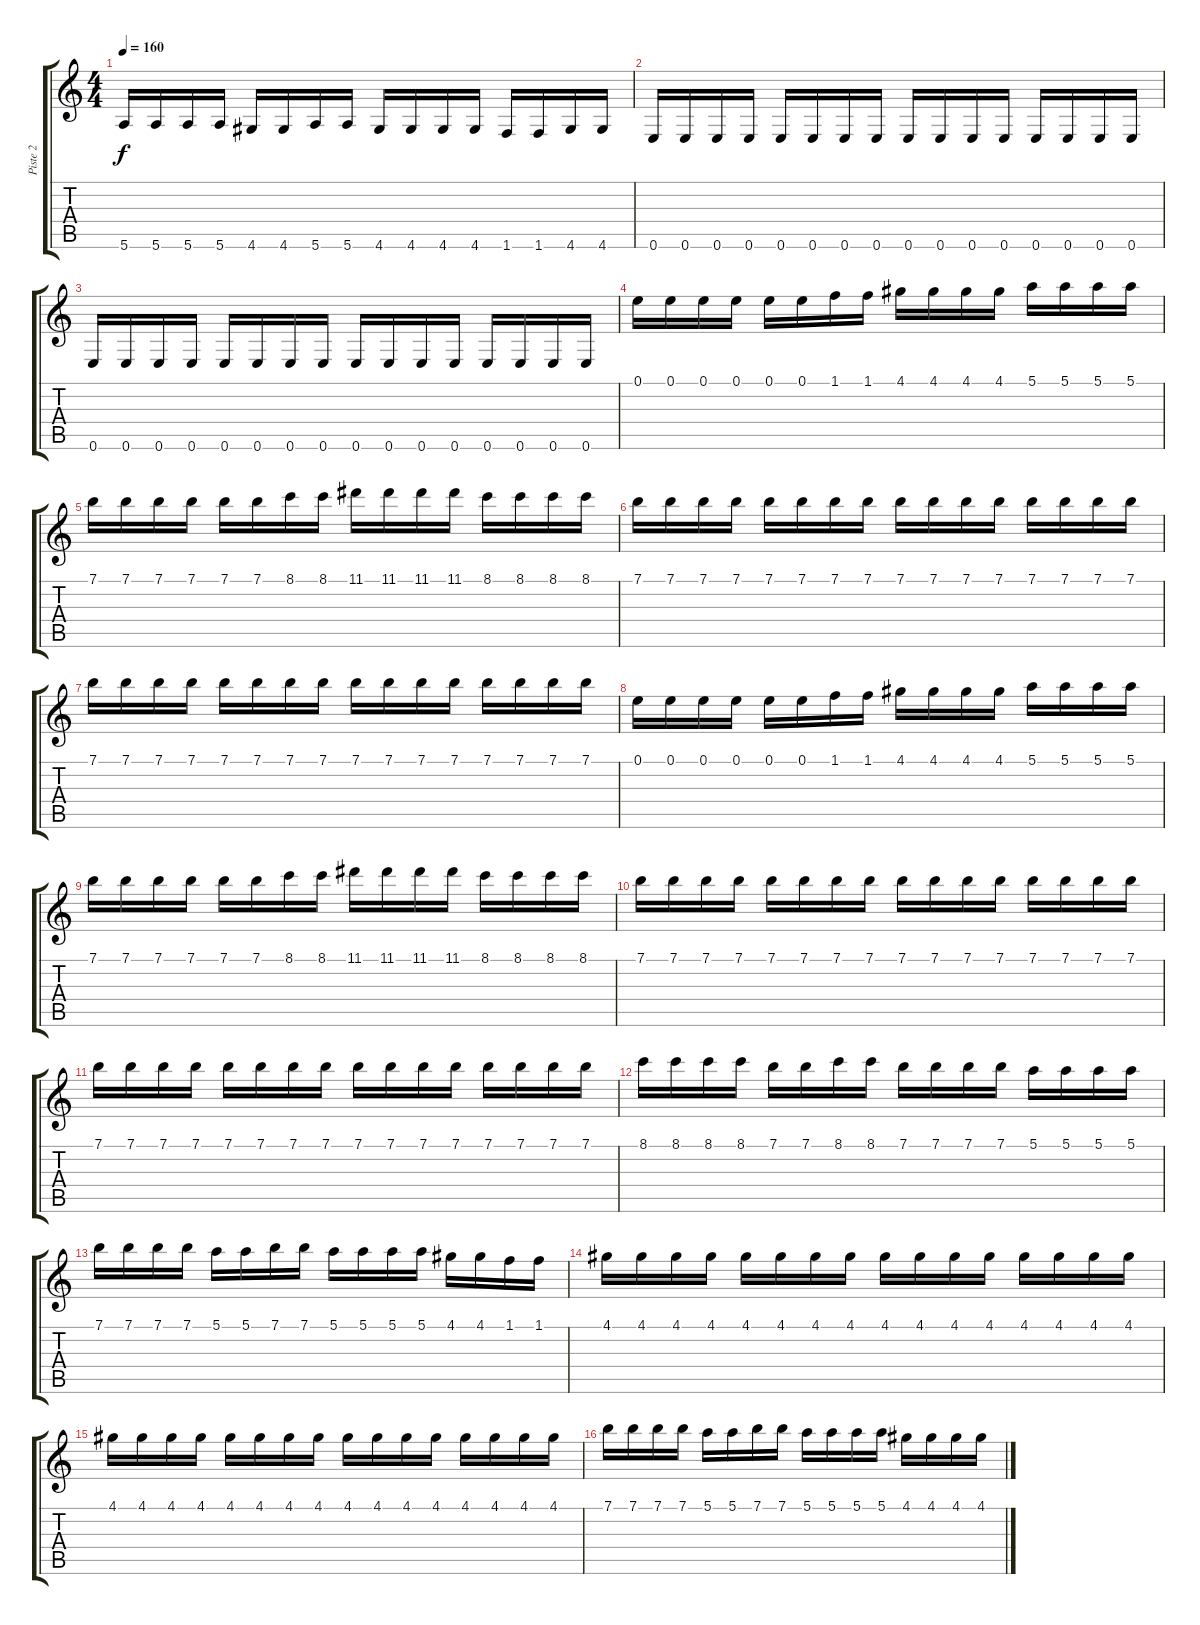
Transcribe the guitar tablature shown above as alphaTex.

\track ("Piste 2" "Piste 2") {instrument acousticguitarsteel}
\staff {score tabs}
\tuning (E4 B3 G3 D3 A2 E2) {hide}
\ts (4 4)
\tempo 160
\clef g2
\ks c
5.6.16{dy f} 5.6.16 5.6.16 5.6.16 4.6.16 4.6.16 5.6.16 5.6.16 4.6.16 4.6.16 4.6.16 4.6.16 1.6.16 1.6.16 4.6.16 4.6.16 |
0.6.16 0.6.16 0.6.16 0.6.16 0.6.16 0.6.16 0.6.16 0.6.16 0.6.16 0.6.16 0.6.16 0.6.16 0.6.16 0.6.16 0.6.16 0.6.16 |
0.6.16 0.6.16 0.6.16 0.6.16 0.6.16 0.6.16 0.6.16 0.6.16 0.6.16 0.6.16 0.6.16 0.6.16 0.6.16 0.6.16 0.6.16 0.6.16 |
0.1.16 0.1.16 0.1.16 0.1.16 0.1.16 0.1.16 1.1.16 1.1.16 4.1.16 4.1.16 4.1.16 4.1.16 5.1.16 5.1.16 5.1.16 5.1.16 |
7.1.16 7.1.16 7.1.16 7.1.16 7.1.16 7.1.16 8.1.16 8.1.16 11.1.16 11.1.16 11.1.16 11.1.16 8.1.16 8.1.16 8.1.16 8.1.16 |
7.1.16 7.1.16 7.1.16 7.1.16 7.1.16 7.1.16 7.1.16 7.1.16 7.1.16 7.1.16 7.1.16 7.1.16 7.1.16 7.1.16 7.1.16 7.1.16 |
7.1.16 7.1.16 7.1.16 7.1.16 7.1.16 7.1.16 7.1.16 7.1.16 7.1.16 7.1.16 7.1.16 7.1.16 7.1.16 7.1.16 7.1.16 7.1.16 |
0.1.16 0.1.16 0.1.16 0.1.16 0.1.16 0.1.16 1.1.16 1.1.16 4.1.16 4.1.16 4.1.16 4.1.16 5.1.16 5.1.16 5.1.16 5.1.16 |
7.1.16 7.1.16 7.1.16 7.1.16 7.1.16 7.1.16 8.1.16 8.1.16 11.1.16 11.1.16 11.1.16 11.1.16 8.1.16 8.1.16 8.1.16 8.1.16 |
7.1.16 7.1.16 7.1.16 7.1.16 7.1.16 7.1.16 7.1.16 7.1.16 7.1.16 7.1.16 7.1.16 7.1.16 7.1.16 7.1.16 7.1.16 7.1.16 |
7.1.16 7.1.16 7.1.16 7.1.16 7.1.16 7.1.16 7.1.16 7.1.16 7.1.16 7.1.16 7.1.16 7.1.16 7.1.16 7.1.16 7.1.16 7.1.16 |
8.1.16 8.1.16 8.1.16 8.1.16 7.1.16 7.1.16 8.1.16 8.1.16 7.1.16 7.1.16 7.1.16 7.1.16 5.1.16 5.1.16 5.1.16 5.1.16 |
7.1.16 7.1.16 7.1.16 7.1.16 5.1.16 5.1.16 7.1.16 7.1.16 5.1.16 5.1.16 5.1.16 5.1.16 4.1.16 4.1.16 1.1.16 1.1.16 |
4.1.16 4.1.16 4.1.16 4.1.16 4.1.16 4.1.16 4.1.16 4.1.16 4.1.16 4.1.16 4.1.16 4.1.16 4.1.16 4.1.16 4.1.16 4.1.16 |
4.1.16 4.1.16 4.1.16 4.1.16 4.1.16 4.1.16 4.1.16 4.1.16 4.1.16 4.1.16 4.1.16 4.1.16 4.1.16 4.1.16 4.1.16 4.1.16 |
7.1.16 7.1.16 7.1.16 7.1.16 5.1.16 5.1.16 7.1.16 7.1.16 5.1.16 5.1.16 5.1.16 5.1.16 4.1.16 4.1.16 4.1.16 4.1.16
